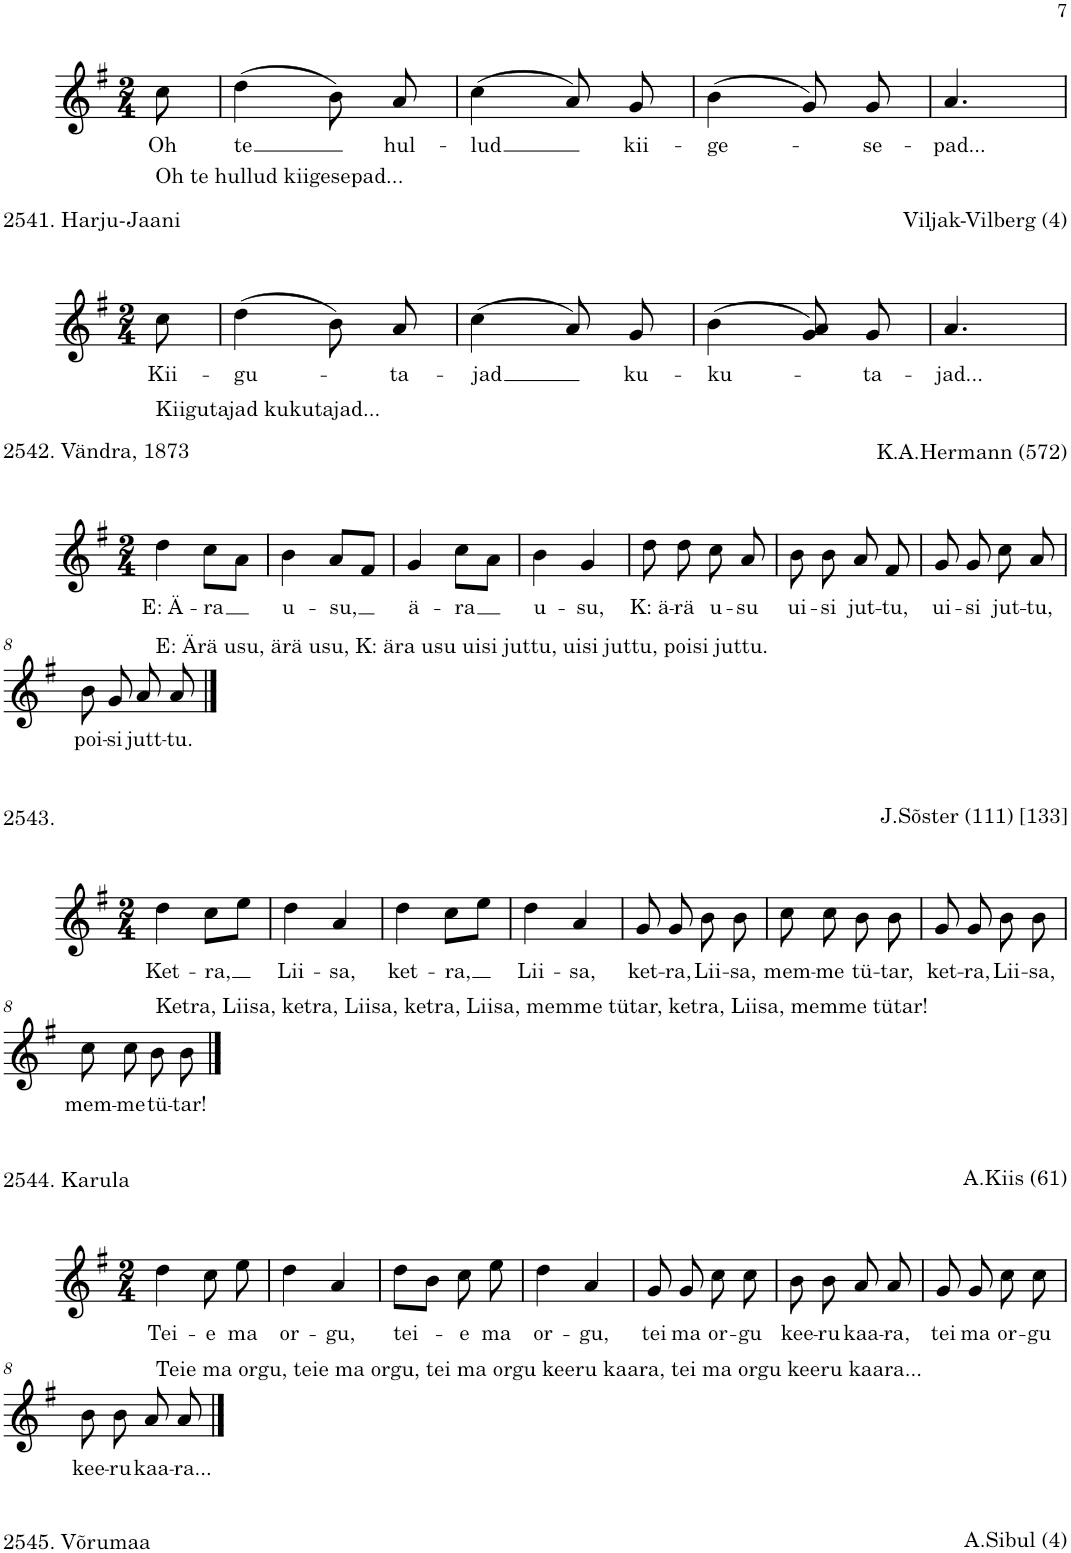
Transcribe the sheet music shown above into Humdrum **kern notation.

**kern	**text
*part1	*part1
*staff1	*staff1
*I"Piano	*
*I'Pno.	*
!!LO:PB:g=z
*clefG2	*
*k[f#]	*
*M2/4	*
=1	=1
!LO:TX:b:t=Oh te hullud kiigesepad...	!
!	!LO:LY:b
8cc\	Oh
=2	=2
!	!LO:LY:b
(4dd\	te
8b\)	.
!	!LO:LY:b
8a/	hul-
=3	=3
!	!LO:LY:b
(4cc\	-lud
8a/)	.
!	!LO:LY:b
8g/	kii-
=4	=4
!	!LO:LY:b
(4b\	-ge-
8g/)	.
!	!LO:LY:b
8g/	-se-
=5	=5
!	!LO:LY:b
4.a/	-pad...
!!LO:LB:g=z
=1	=1
*k[f#]	*
*M2/4	*
!LO:TX:b:t=Kiigutajad kukutajad...	!
!	!LO:LY:b
8cc\	Kii-
=2	=2
!	!LO:LY:b
(4dd\	-gu-
8b\)	.
!	!LO:LY:b
8a/	-ta-
=3	=3
!	!LO:LY:b
(4cc\	-jad
8a/)	.
!	!LO:LY:b
8g/	ku-
=4	=4
!	!LO:LY:b
(4b\	-ku-
8g/ 8a/)	.
!	!LO:LY:b
8g/	-ta-
=5	=5
!	!LO:LY:b
4.a/	-jad...
!!LO:LB:g=z
=1	=1
*k[f#]	*
*M2/4	*
!LO:TX:b:t=E&colon; Ärä usu, ärä usu, K&colon; ära usu uisi juttu, uisi juttu, poisi juttu.	!
!	!LO:LY:b
4dd\	E: Ä-
!	!LO:LY:b
8cc\L	-ra
8a\J	.
=2	=2
!	!LO:LY:b
4b\	u-
!	!LO:LY:b
8a/L	-su,
8f#/J	.
=3	=3
!	!LO:LY:b
4g/	ä-
!	!LO:LY:b
8cc\L	-ra
8a\J	.
=4	=4
!	!LO:LY:b
4b\	u-
!	!LO:LY:b
4g/	-su,
=5	=5
!	!LO:LY:b
8dd\	K: ä-
!	!LO:LY:b
8dd\	-rä
!	!LO:LY:b
8cc\	u-
!	!LO:LY:b
8a/	-su
=6	=6
!	!LO:LY:b
8b\	ui-
!	!LO:LY:b
8b\	-si
!	!LO:LY:b
8a/	jut-
!	!LO:LY:b
8f#/	-tu,
=7	=7
!	!LO:LY:b
8g/	ui-
!	!LO:LY:b
8g/	-si
!	!LO:LY:b
8cc\	jut-
!	!LO:LY:b
8a/	-tu,
!!LO:LB:g=z
=8	=8
!	!LO:LY:b
8b\	poi-
!	!LO:LY:b
8g/	-si
!	!LO:LY:b
8a/	jutt-
!	!LO:LY:b
8a/	-tu.
!!LO:LB:g=z
==1	==1
*k[f#]	*
*M2/4	*
!LO:TX:b:t=Ketra, Liisa, ketra, Liisa, ketra, Liisa, memme tütar, ketra, Liisa, memme tütar!	!
!	!LO:LY:b
4dd\	Ket-
!	!LO:LY:b
8cc\L	-ra,
8ee\J	.
=2	=2
!	!LO:LY:b
4dd\	Lii-
!	!LO:LY:b
4a/	-sa,
=3	=3
!	!LO:LY:b
4dd\	ket-
!	!LO:LY:b
8cc\L	-ra,
8ee\J	.
=4	=4
!	!LO:LY:b
4dd\	Lii-
!	!LO:LY:b
4a/	-sa,
=5	=5
!	!LO:LY:b
8g/	ket-
!	!LO:LY:b
8g/	-ra,
!	!LO:LY:b
8b\	Lii-
!	!LO:LY:b
8b\	-sa,
=6	=6
!	!LO:LY:b
8cc\	mem-
!	!LO:LY:b
8cc\	-me
!	!LO:LY:b
8b\	tü-
!	!LO:LY:b
8b\	-tar,
=7	=7
!	!LO:LY:b
8g/	ket-
!	!LO:LY:b
8g/	-ra,
!	!LO:LY:b
8b\	Lii-
!	!LO:LY:b
8b\	-sa,
!!LO:LB:g=z
=8	=8
!	!LO:LY:b
8cc\	mem-
!	!LO:LY:b
8cc\	-me
!	!LO:LY:b
8b\	tü-
!	!LO:LY:b
8b\	-tar!
!!LO:LB:g=z
==1	==1
*k[f#]	*
*M2/4	*
!LO:TX:b:t=Teie ma orgu, teie ma orgu, tei ma orgu keeru kaara, tei ma orgu keeru kaara...	!
!	!LO:LY:b
4dd\	Tei-
!	!LO:LY:b
8cc\	-e
!	!LO:LY:b
8ee\	ma
=2	=2
!	!LO:LY:b
4dd\	or-
!	!LO:LY:b
4a/	-gu,
=3	=3
!	!LO:LY:b
8dd\L	tei-
8b\J	.
!	!LO:LY:b
8cc\	-e
!	!LO:LY:b
8ee\	ma
=4	=4
!	!LO:LY:b
4dd\	or-
!	!LO:LY:b
4a/	-gu,
=5	=5
!	!LO:LY:b
8g/	tei
!	!LO:LY:b
8g/	ma
!	!LO:LY:b
8cc\	or-
!	!LO:LY:b
8cc\	-gu
=6	=6
!	!LO:LY:b
8b\	kee-
!	!LO:LY:b
8b\	-ru
!	!LO:LY:b
8a/	kaa-
!	!LO:LY:b
8a/	-ra,
=7	=7
!	!LO:LY:b
8g/	tei
!	!LO:LY:b
8g/	ma
!	!LO:LY:b
8cc\	or-
!	!LO:LY:b
8cc\	-gu
!!LO:LB:g=z
=8	=8
!	!LO:LY:b
8b\	kee-
!	!LO:LY:b
8b\	-ru
!	!LO:LY:b
8a/	kaa-
!	!LO:LY:b
8a/	-ra...
==	==
*-	*-
